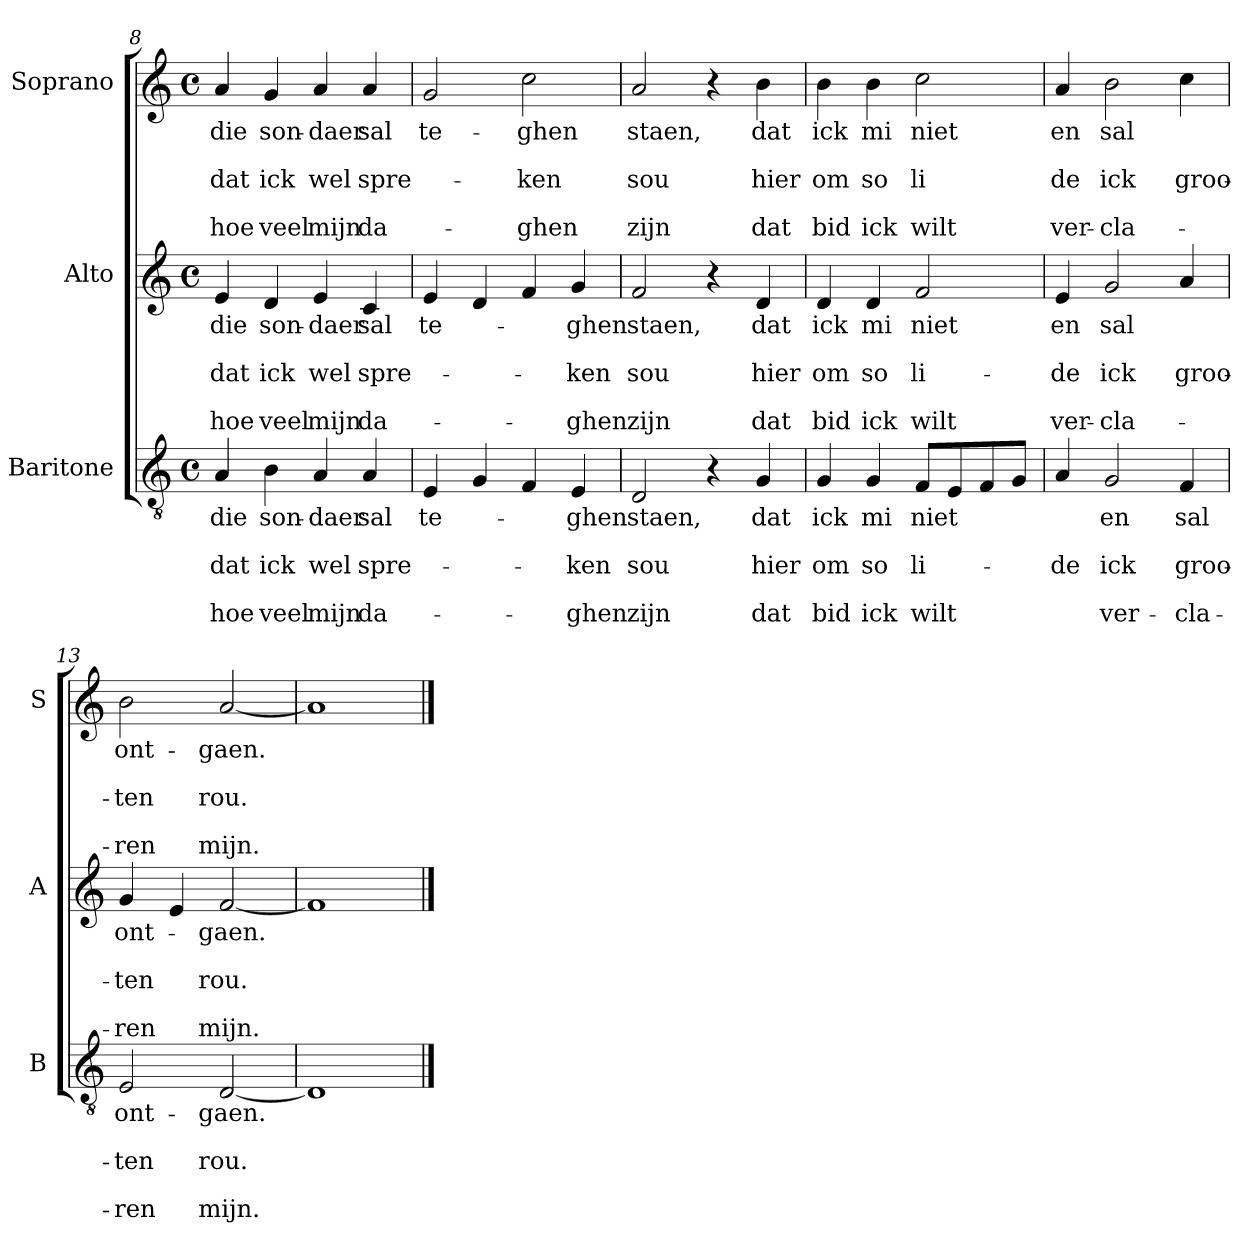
**kern	**text	**text	**text	**text	**text	**kern	**text	**text	**text	**text	**text	**kern	**text	**text	**text	**text	**text
*part3	*part3	*part3	*part3	*part3	*part3	*part2	*part2	*part2	*part2	*part2	*part2	*part1	*part1	*part1	*part1	*part1	*part1
*staff3	*staff3	*staff3	*staff3	*staff3	*staff3	*staff2	*staff2	*staff2	*staff2	*staff2	*staff2	*staff1	*staff1	*staff1	*staff1	*staff1	*staff1
*I"Baritone	*	*	*	*	*	*I"Alto	*	*	*	*	*	*I"Soprano	*	*	*	*	*
*I'B	*	*	*	*	*	*I'A	*	*	*	*	*	*I'S	*	*	*	*	*
*clefGv2	*	*	*	*	*	*clefG2	*	*	*	*	*	*clefG2	*	*	*	*	*
*k[]	*	*	*	*	*	*k[]	*	*	*	*	*	*k[]	*	*	*	*	*
*C:	*	*	*	*	*	*C:	*	*	*	*	*	*C:	*	*	*	*	*
*M4/4	*	*	*	*	*	*M4/4	*	*	*	*	*	*M4/4	*	*	*	*	*
*met(c)	*	*	*	*	*	*met(c)	*	*	*	*	*	*met(c)	*	*	*	*	*
=8	=8	=8	=8	=8	=8	=8	=8	=8	=8	=8	=8	=8	=8	=8	=8	=8	=8
!	!LO:LY:b	!	!LO:LY:b	!	!LO:LY:b	!	!LO:LY:b	!	!LO:LY:b	!	!LO:LY:b	!	!LO:LY:b	!	!LO:LY:b	!	!LO:LY:b
4A/	die	.	dat	.	hoe	4e/	die	.	dat	.	hoe	4a/	die	.	dat	.	hoe
!	!LO:LY:b	!	!LO:LY:b	!	!LO:LY:b	!	!LO:LY:b	!	!LO:LY:b	!	!LO:LY:b	!	!LO:LY:b	!	!LO:LY:b	!	!LO:LY:b
4B\	son-	.	ick	.	veel	4d/	son-	.	ick	.	veel	4g/	son-	.	ick	.	veel
!	!LO:LY:b	!	!LO:LY:b	!	!LO:LY:b	!	!LO:LY:b	!	!LO:LY:b	!	!LO:LY:b	!	!LO:LY:b	!	!LO:LY:b	!	!LO:LY:b
4A/	-daer	.	wel	.	mijn	4e/	-daer	.	wel	.	mijn	4a/	-daer	.	wel	.	mijn
!	!LO:LY:b	!	!LO:LY:b	!	!LO:LY:b	!	!LO:LY:b	!	!LO:LY:b	!	!LO:LY:b	!	!LO:LY:b	!	!LO:LY:b	!	!LO:LY:b
4A/	sal	.	spre-	.	da-	4c/	sal	.	spre-	.	da-	4a/	sal	.	spre-	.	da-
=9	=9	=9	=9	=9	=9	=9	=9	=9	=9	=9	=9	=9	=9	=9	=9	=9	=9
!	!LO:LY:b	!	!	!	!	!	!LO:LY:b	!	!	!	!	!	!LO:LY:b	!	!	!	!
4E/	te-	.	.	.	.	4e/	te-	.	.	.	.	2g/	te-	.	.	.	.
4G/	.	.	.	.	.	4d/	.	.	.	.	.	.	.	.	.	.	.
!	!	!	!	!	!	!	!	!	!	!	!	!	!LO:LY:b	!	!LO:LY:b	!	!LO:LY:b
4F/	.	.	.	.	.	4f/	.	.	.	.	.	2cc\	-ghen	.	-ken	.	-ghen
!	!LO:LY:b	!	!LO:LY:b	!	!LO:LY:b	!	!LO:LY:b	!	!LO:LY:b	!	!LO:LY:b	!	!	!	!	!	!
4E/	-ghen	.	-ken	.	-ghen	4g/	-ghen	.	-ken	.	-ghen	.	.	.	.	.	.
!!LO:PB:g=z
=10	=10	=10	=10	=10	=10	=10	=10	=10	=10	=10	=10	=10	=10	=10	=10	=10	=10
!	!LO:LY:b	!	!LO:LY:b	!	!LO:LY:b	!	!LO:LY:b	!	!LO:LY:b	!	!LO:LY:b	!	!LO:LY:b	!	!LO:LY:b	!	!LO:LY:b
2D/	staen,	.	sou	.	zijn	2f/	staen,	.	sou	.	zijn	2a/	staen,	.	sou	.	zijn
4r	.	.	.	.	.	4r	.	.	.	.	.	4r	.	.	.	.	.
!	!LO:LY:b	!	!LO:LY:b	!	!LO:LY:b	!	!LO:LY:b	!	!LO:LY:b	!	!LO:LY:b	!	!LO:LY:b	!	!LO:LY:b	!	!LO:LY:b
4G/	dat	.	hier	.	dat	4d/	dat	.	hier	.	dat	4b\	dat	.	hier	.	dat
=11	=11	=11	=11	=11	=11	=11	=11	=11	=11	=11	=11	=11	=11	=11	=11	=11	=11
!	!LO:LY:b	!	!LO:LY:b	!	!LO:LY:b	!	!LO:LY:b	!	!LO:LY:b	!	!LO:LY:b	!	!LO:LY:b	!	!LO:LY:b	!	!LO:LY:b
4G/	ick	.	om	.	bid	4d/	ick	.	om	.	bid	4b\	ick	.	om	.	bid
!	!LO:LY:b	!	!LO:LY:b	!	!LO:LY:b	!	!LO:LY:b	!	!LO:LY:b	!	!LO:LY:b	!	!LO:LY:b	!	!LO:LY:b	!	!LO:LY:b
4G/	mi	.	so	.	ick	4d/	mi	.	so	.	ick	4b\	mi	.	so	.	ick
!	!LO:LY:b	!	!LO:LY:b	!	!LO:LY:b	!	!LO:LY:b	!	!LO:LY:b	!	!LO:LY:b	!	!LO:LY:b	!	!LO:LY:b	!	!LO:LY:b
8F/L	niet	.	li-	.	wilt	2f/	niet	.	li-	.	wilt	2cc\	niet	.	li	.	wilt
8E/	.	.	.	.	.	.	.	.	.	.	.	.	.	.	.	.	.
8F/	.	.	.	.	.	.	.	.	.	.	.	.	.	.	.	.	.
8G/J	.	.	.	.	.	.	.	.	.	.	.	.	.	.	.	.	.
=12	=12	=12	=12	=12	=12	=12	=12	=12	=12	=12	=12	=12	=12	=12	=12	=12	=12
!	!	!	!LO:LY:b	!	!	!	!LO:LY:b	!	!LO:LY:b	!	!LO:LY:b	!	!LO:LY:b	!	!LO:LY:b	!	!LO:LY:b
4A/	.	.	-de	.	.	4e/	en	.	-de	.	ver-	4a/	en	.	de	.	ver-
!	!LO:LY:b	!	!LO:LY:b	!	!LO:LY:b	!	!LO:LY:b	!	!LO:LY:b	!	!LO:LY:b	!	!LO:LY:b	!	!LO:LY:b	!	!LO:LY:b
2G/	en	.	ick	.	ver-	2g/	sal	.	ick	.	-cla-	2b\	sal	.	ick	.	-cla-
!	!LO:LY:b	!	!LO:LY:b	!	!LO:LY:b	!	!	!	!LO:LY:b	!	!	!	!	!	!LO:LY:b	!	!
4F/	sal	.	groo-	.	-cla-	4a/	.	.	groo-	.	.	4cc\	.	.	groo-	.	.
=13	=13	=13	=13	=13	=13	=13	=13	=13	=13	=13	=13	=13	=13	=13	=13	=13	=13
!	!LO:LY:b	!	!LO:LY:b	!	!LO:LY:b	!	!LO:LY:b	!	!LO:LY:b	!	!LO:LY:b	!	!LO:LY:b	!	!LO:LY:b	!	!LO:LY:b
2E/	ont-	.	-ten	.	-ren	4g/	ont-	.	-ten	.	-ren	2b\	ont-	.	-ten	.	-ren
.	.	.	.	.	.	4e/	.	.	.	.	.	.	.	.	.	.	.
!	!LO:LY:b	!	!LO:LY:b	!	!LO:LY:b	!	!LO:LY:b	!	!LO:LY:b	!	!LO:LY:b	!	!LO:LY:b	!	!LO:LY:b	!	!LO:LY:b
[2D/	-gaen.	.	rou.	.	mijn.	[2f/	-gaen.	.	rou.	.	mijn.	[2a/	-gaen.	.	rou.	.	mijn.
=14	=14	=14	=14	=14	=14	=14	=14	=14	=14	=14	=14	=14	=14	=14	=14	=14	=14
1D]	.	.	.	.	.	1f]	.	.	.	.	.	1a]	.	.	.	.	.
==	==	==	==	==	==	==	==	==	==	==	==	==	==	==	==	==	==
*-	*-	*-	*-	*-	*-	*-	*-	*-	*-	*-	*-	*-	*-	*-	*-	*-	*-
